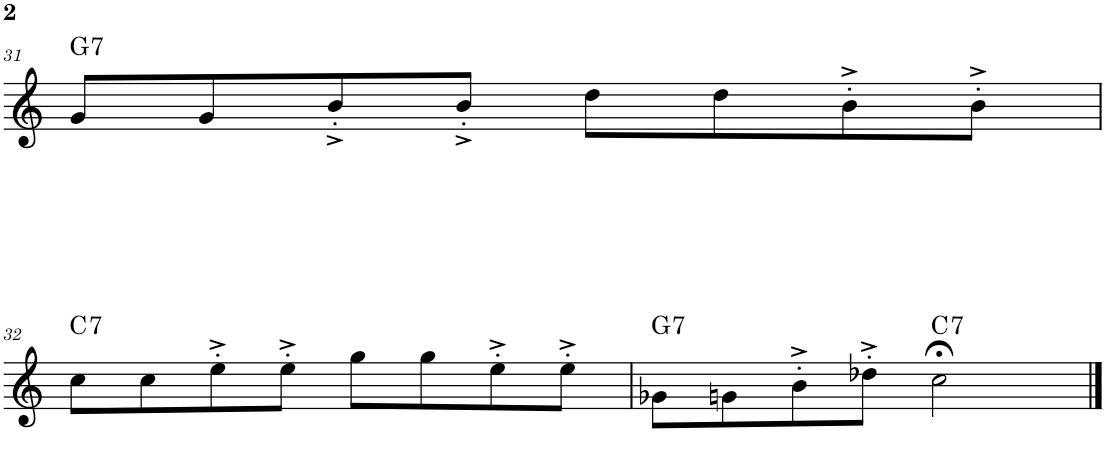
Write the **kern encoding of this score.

**kern	**harte
*part1	*part1
*staff1	*
*I"Alto Saxophone	*
*I'A. Sax.	*
!!LO:PB:g=z
*clefG2	*
*Trd5c9	*
*k[]	*
*M4/4	*
=31	=31
!	!LO:H:kt=7
8g/L	G:7
8g/	.
8b'^/	.
8b'^/J	.
8dd\L	.
8dd\	.
8b'^\	.
8b'^\J	.
!!LO:LB:g=z
=32	=32
!	!LO:H:kt=7
8cc\L	C:7
8cc\	.
8ee'^\	.
8ee'^\J	.
8gg\L	.
8gg\	.
8ee'^\	.
8ee'^\J	.
=33	=33
!	!LO:H:kt=7
8g-X\L	G:7
8gn\	.
8b'^\	.
8dd-X'^\J	.
!	!LO:H:kt=7
2cc;<\	C:7
==	==
*-	*-
